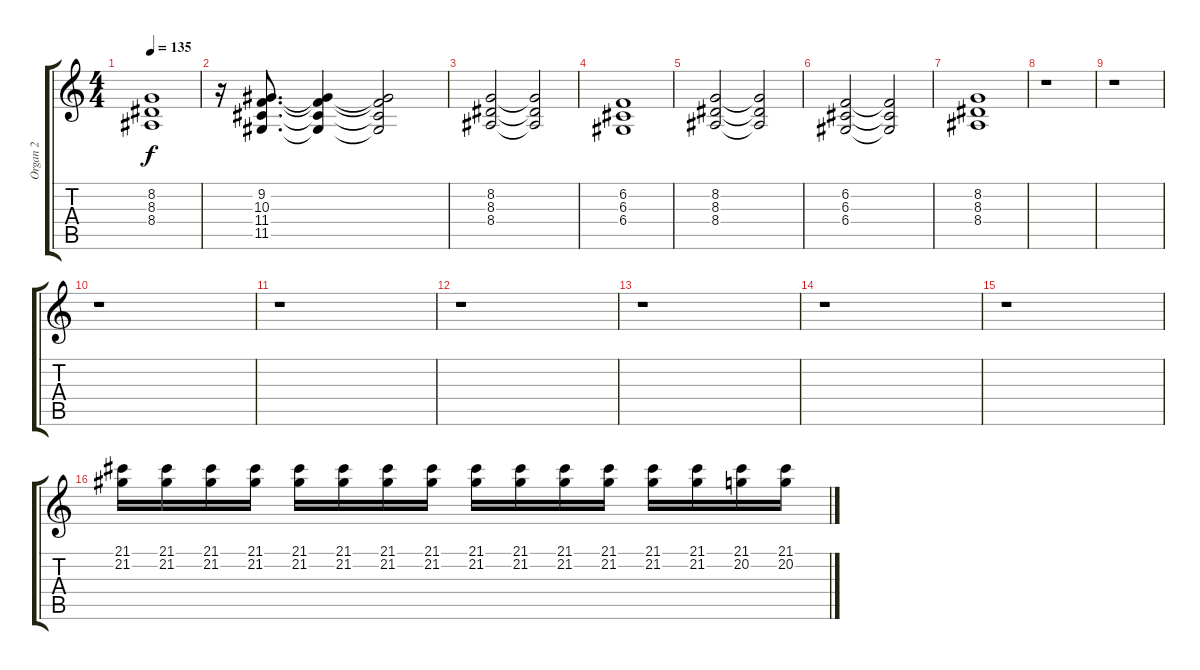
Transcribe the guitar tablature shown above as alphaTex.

\track ("Organ 2" "Organ 2") {instrument percussiveorgan}
\staff {score tabs}
\tuning (E4 B3 G3 D3 A2 E2) {hide}
\ts (4 4)
\tempo 135
\clef g2
\ks c
(8.2 8.3 8.4).1{dy f} |
r.16 (9.2 10.3 11.4 11.5).8{d} (9.2{t} 10.3{t} 11.4{t} 11.5{t}).4 (9.2{t} 10.3{t} 11.4{t} 11.5{t}).2 |
(8.2 8.3 8.4).2 (8.2{t} 8.3{t} 8.4{t}).2 |
(6.2 6.3 6.4).1 |
(8.2 8.3 8.4).2 (8.2{t} 8.3{t} 8.4{t}).2 |
(6.2 6.3 6.4).2 (6.2{t} 6.3{t} 6.4{t}).2 |
(8.2 8.3 8.4).1 |
r.1 |
r.1 |
r.1 |
r.1 |
r.1 |
r.1 |
r.1 |
r.1 |
(21.1 21.2).16{balance 8} (21.1 21.2).16 (21.1 21.2).16 (21.1 21.2).16 (21.1 21.2).16 (21.1 21.2).16 (21.1 21.2).16 (21.1 21.2).16 (21.1 21.2).16 (21.1 21.2).16 (21.1 21.2).16 (21.1 21.2).16 (21.1 21.2).16 (21.1 21.2).16 (21.1 20.2).16 (21.1 20.2).16
